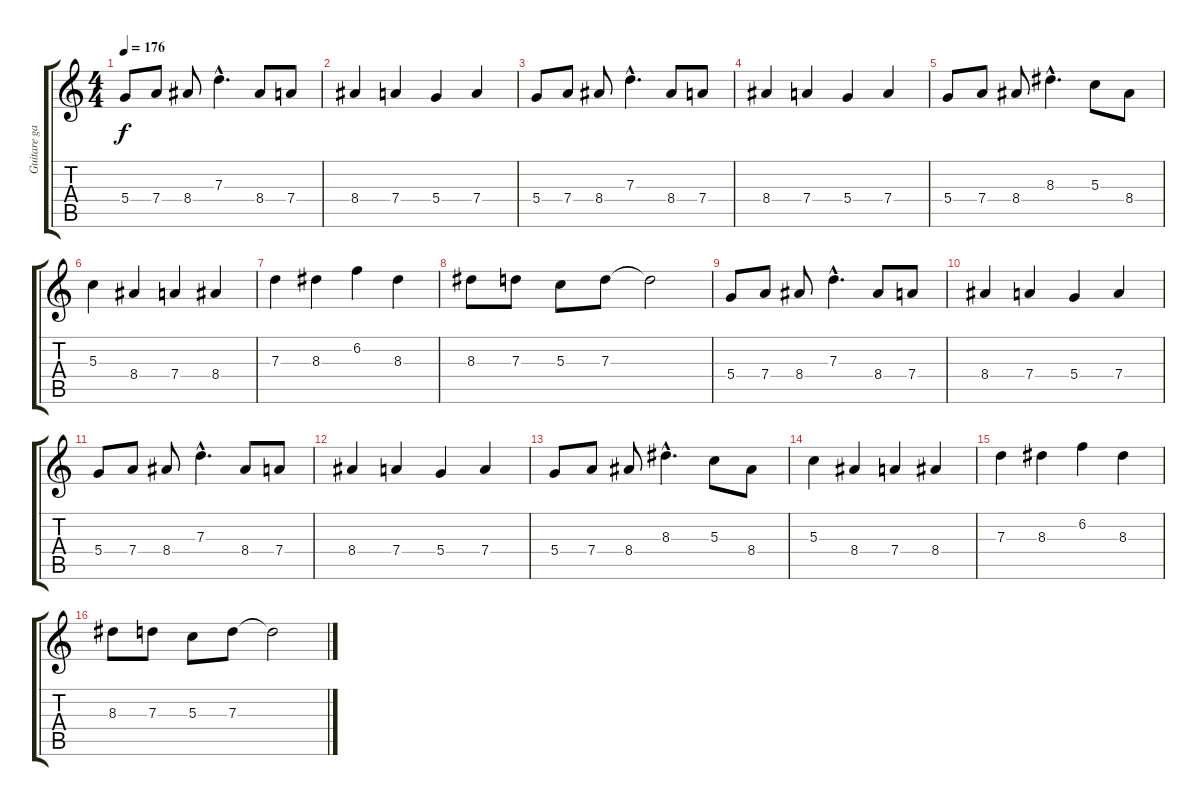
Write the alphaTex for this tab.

\track ("Guitare gauche" "Guitare ga") {instrument distortionguitar}
\staff {score tabs}
\tuning (E4 B3 G3 D3 A2 D2) {hide}
\ts (4 4)
\tempo 176
\clef g2
\ks c
5.4.8{dy f} 7.4.8 8.4.8 7.3{hac}.4{d} 8.4.8 7.4.8 |
8.4.4 7.4.4 5.4.4 7.4.4 |
5.4.8 7.4.8 8.4.8 7.3{hac}.4{d} 8.4.8 7.4.8 |
8.4.4 7.4.4 5.4.4 7.4.4 |
5.4.8 7.4.8 8.4.8 8.3{hac}.4{d} 5.3.8 8.4.8 |
5.3.4 8.4.4 7.4.4 8.4.4 |
7.3.4 8.3.4 6.2.4 8.3.4 |
8.3.8 7.3.8 5.3.8 7.3.8 7.3{t}.2 |
5.4.8 7.4.8 8.4.8 7.3{hac}.4{d} 8.4.8 7.4.8 |
8.4.4 7.4.4 5.4.4 7.4.4 |
5.4.8 7.4.8 8.4.8 7.3{hac}.4{d} 8.4.8 7.4.8 |
8.4.4 7.4.4 5.4.4 7.4.4 |
5.4.8 7.4.8 8.4.8 8.3{hac}.4{d} 5.3.8 8.4.8 |
5.3.4 8.4.4 7.4.4 8.4.4 |
7.3.4 8.3.4 6.2.4 8.3.4 |
8.3.8 7.3.8 5.3.8 7.3.8 7.3{t}.2
